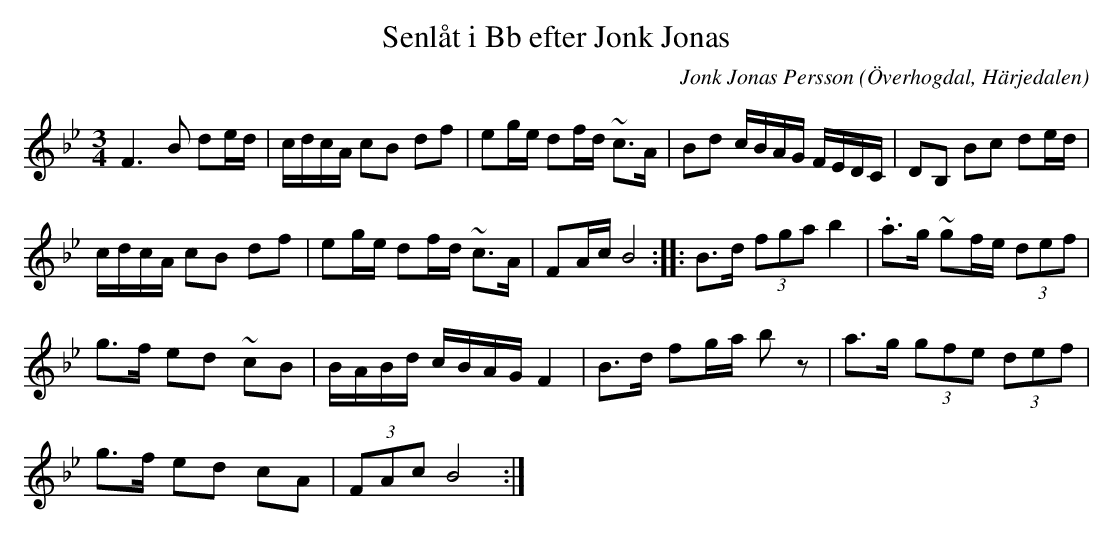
X:1
T:Senlåt i Bb efter Jonk Jonas
O:Överhogdal, Härjedalen
M:3/4
C:Jonk Jonas Persson
K:Bb
F2> B2 de/2d/2 | c/2d/2c/2A/2 cB df | eg/2e/2 df/2d/2 ~c>A | Bd c/2B/2A/2G/2 F/2E/2D/2C/2 | DB, Bc de/2d/2 |
 c/2d/2c/2A/2 cB df | eg/2e/2 df/2d/2 ~c>A | FA/2c/2 B4 :: B>d (3fga b2 | .a>g ~gf/2e/2 (3def |
g>f ed ~cB | B/2A/2B/2d/2 c/2B/2A/2G/2 F2 | B>d fg/2a/2 b z | a>g (3gfe (3def |
g>f ed cA | (3FAc B4 :|
